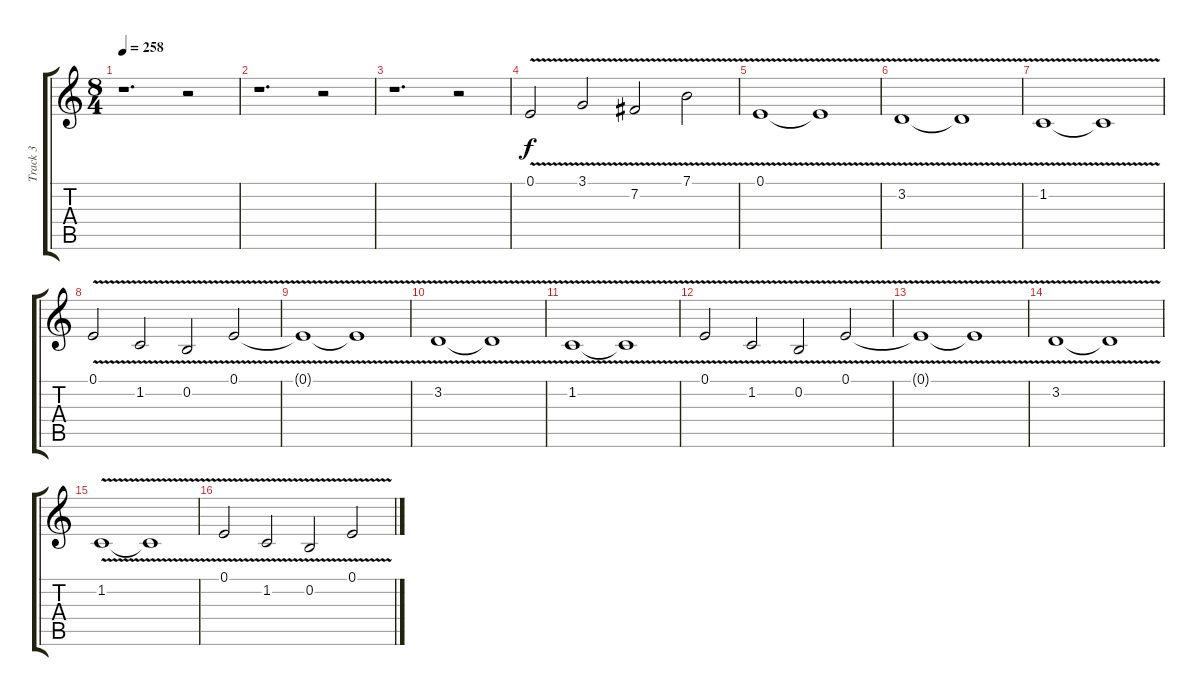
\track ("Track 3" "Track 3") {instrument bagpipe}
\staff {score tabs}
\tuning (E4 B3 G3 D3 A2 E2) {hide}
\ts (8 4)
\tempo 258
\clef g2
\ks c
r.1{d dy f} r.2 |
r.1{d} r.2 |
r.1{d} r.2 |
0.1{v}.2 3.1{v}.2 7.2{v}.2 7.1{v}.2 |
0.1{v}.1 0.1{v t}.1 |
3.2{v}.1 3.2{v t}.1 |
1.2{v}.1 1.2{v t}.1 |
0.1{v}.2 1.2{v}.2 0.2{v}.2 0.1{v}.2 |
0.1{v t}.1 0.1{v t}.1 |
3.2{v}.1 3.2{v t}.1 |
1.2{v}.1 1.2{v t}.1 |
0.1{v}.2 1.2{v}.2 0.2{v}.2 0.1{v}.2 |
0.1{v t}.1 0.1{v t}.1 |
3.2{v}.1 3.2{v t}.1 |
1.2{v}.1 1.2{v t}.1 |
0.1{v}.2 1.2{v}.2 0.2{v}.2 0.1{v}.2
